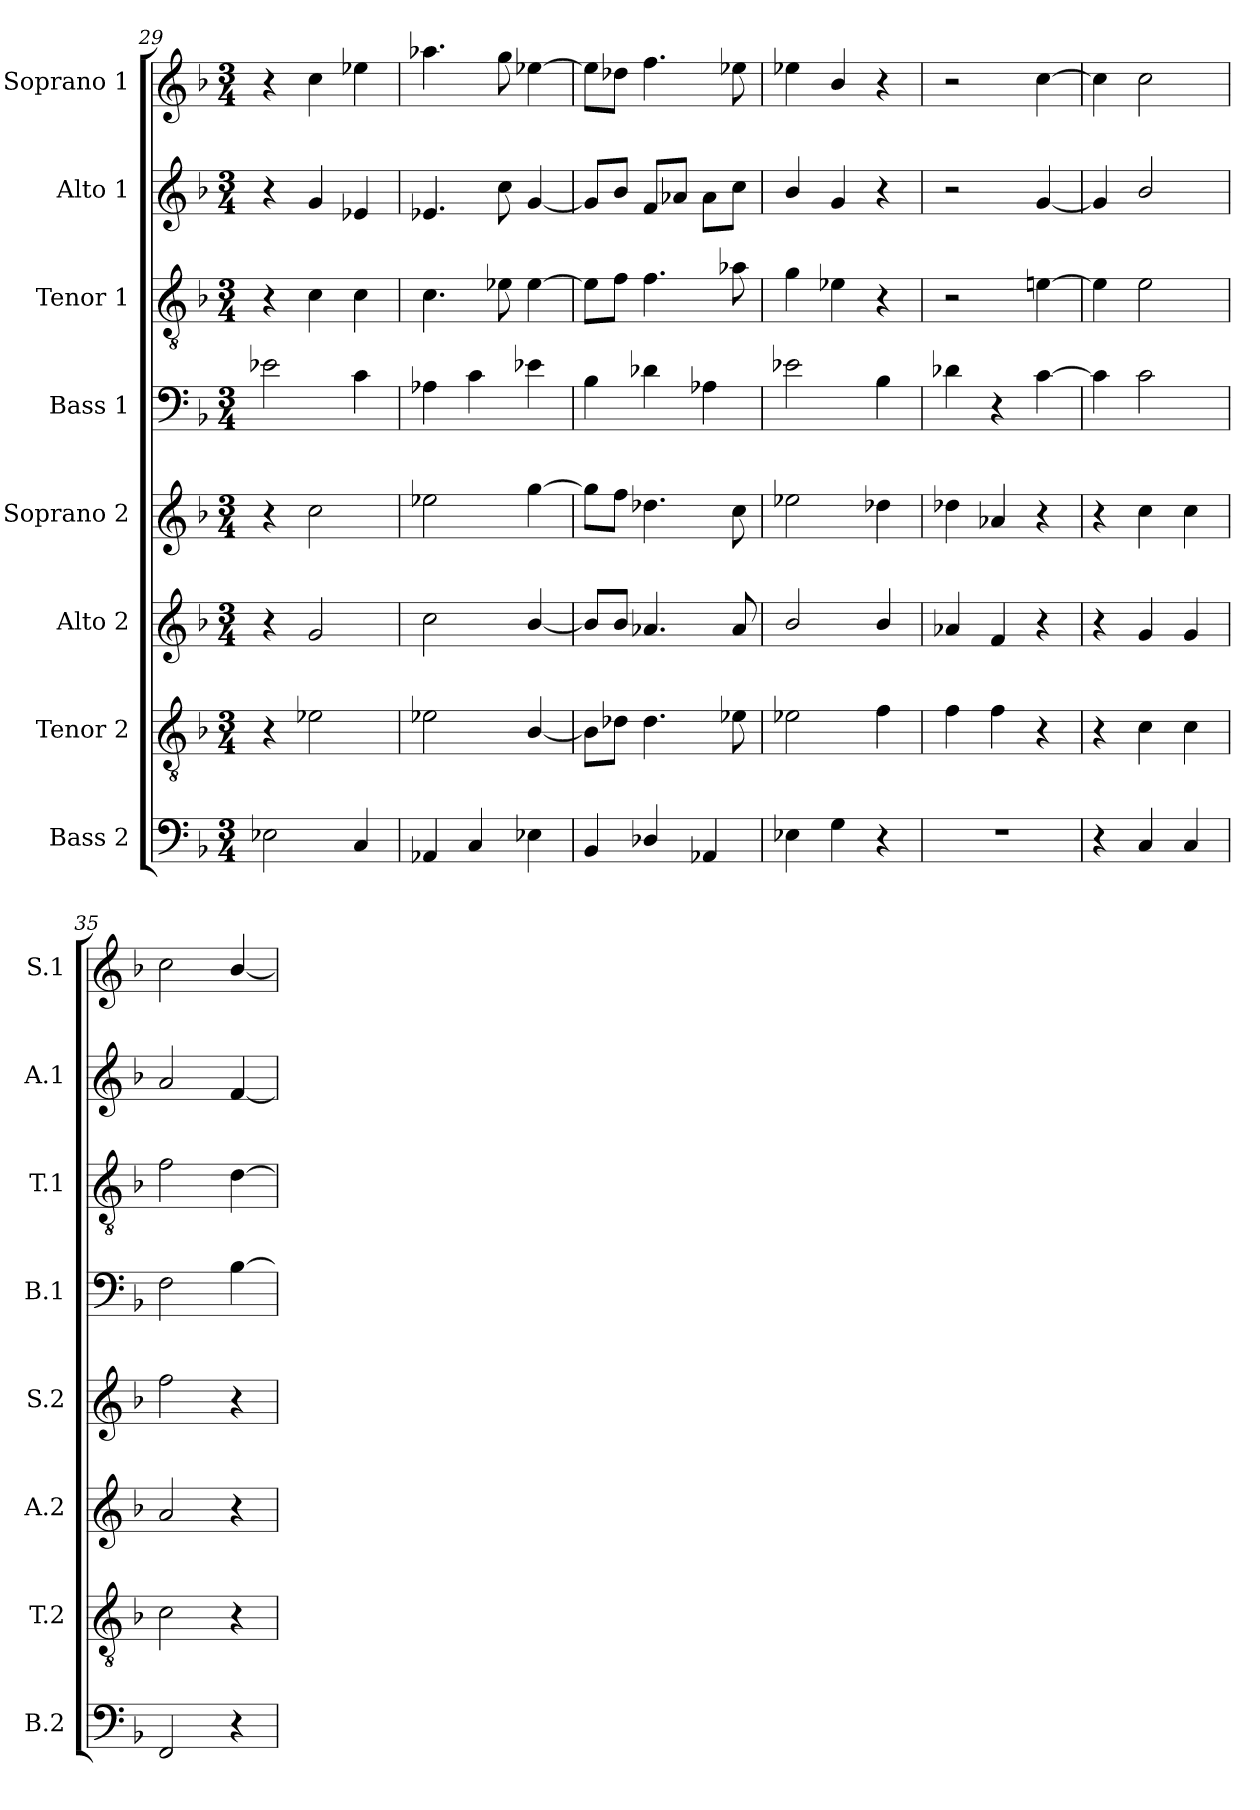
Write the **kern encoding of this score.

**kern	**kern	**kern	**kern	**kern	**kern	**kern	**kern
*part8	*part7	*part6	*part5	*part4	*part3	*part2	*part1
*staff8	*staff7	*staff6	*staff5	*staff4	*staff3	*staff2	*staff1
*I"Bass 2	*I"Tenor 2	*I"Alto 2	*I"Soprano 2	*I"Bass 1	*I"Tenor 1	*I"Alto 1	*I"Soprano 1
*I'B.2	*I'T.2	*I'A.2	*I'S.2	*I'B.1	*I'T.1	*I'A.1	*I'S.1
*clefF4	*clefGv2	*clefG2	*clefG2	*clefF4	*clefGv2	*clefG2	*clefG2
*	*ITrd7c12	*	*	*	*ITrd7c12	*	*
*k[b-]	*k[b-]	*k[b-]	*k[b-]	*k[b-]	*k[b-]	*k[b-]	*k[b-]
*F:	*F:	*F:	*F:	*F:	*F:	*F:	*F:
*M3/4	*M3/4	*M3/4	*M3/4	*M3/4	*M3/4	*M3/4	*M3/4
=29	=29	=29	=29	=29	=29	=29	=29
2E-Xi\	4r	4r	4r	2e-Xi\	4r	4r	4r
.	2E-Xi\	2gi/	2cci\	.	4Ci\	4gi/	4cci\
4Ci/	.	.	.	4ci\	4Ci\	4e-Xi/	4ee-Xi\
=30	=30	=30	=30	=30	=30	=30	=30
4AA-Xi/	2E-Xi\	2cci\	2ee-Xi\	4A-Xi\	4.Ci\	4.e-Xi/	4.aa-Xi\
4Ci/	.	.	.	4ci\	.	.	.
.	.	.	.	.	8E-Xi\	8cci\	8ggi\
4E-Xi\	[4BB-i/	[4b-i/	[4ggi\	4e-Xi\	[4E-i\	[4gi/	[4ee-Xi\
=31	=31	=31	=31	=31	=31	=31	=31
4BB-i/	8BB-i\L]	8b-i/L]	8ggi\L]	4B-i\	8E-i\L]	8gi/L]	8ee-i\L]
.	8D-Xi\J	8b-i/J	8ffi\J	.	8Fi\J	8b-i/J	8dd-Xi\J
4D-Xi/	4.D-i\	4.a-Xi/	4.dd-Xi\	4d-Xi\	4.Fi\	8fi/L	4.ffi\
.	.	.	.	.	.	8a-Xi/J	.
4AA-Xi/	.	.	.	4A-Xi\	.	8a-i\L	.
.	8E-Xi\	8a-i/	8cci\	.	8A-Xi\	8cci\J	8ee-Xi\
=32	=32	=32	=32	=32	=32	=32	=32
4E-Xi\	2E-Xi\	2b-i/	2ee-Xi\	2e-Xi\	4Gi\	4b-i/	4ee-Xi\
4Gi\	.	.	.	.	4E-Xi\	4gi/	4b-i/
4r	4Fi\	4b-i/	4dd-Xi\	4B-i\	4r	4r	4r
=33	=33	=33	=33	=33	=33	=33	=33
!LO:N:vis=1	!	!	!	!	!	!	!
2.r	4Fi\	4a-Xi/	4dd-Xi\	4d-Xi\	2r	2r	2r
.	4Fi\	4fi/	4a-Xi/	4r	.	.	.
.	4r	4r	4r	[4ci\	[4Eni\	[4gi/	[4cci\
=34	=34	=34	=34	=34	=34	=34	=34
4r	4r	4r	4r	4ci\]	4Ei\]	4gi/]	4cci\]
4Ci/	4Ci\	4gi/	4cci\	2ci\	2Ei\	2b-i/	2cci\
4Ci/	4Ci\	4gi/	4cci\	.	.	.	.
=35	=35	=35	=35	=35	=35	=35	=35
2FFi/	2Ci\	2ai/	2ffi\	2Fi\	2Fi\	2ai/	2cci\
4r	4r	4r	4r	[4B-i\	[4Di\	[4fi/	[4b-i/
=	=	=	=	=	=	=	=
*-	*-	*-	*-	*-	*-	*-	*-
